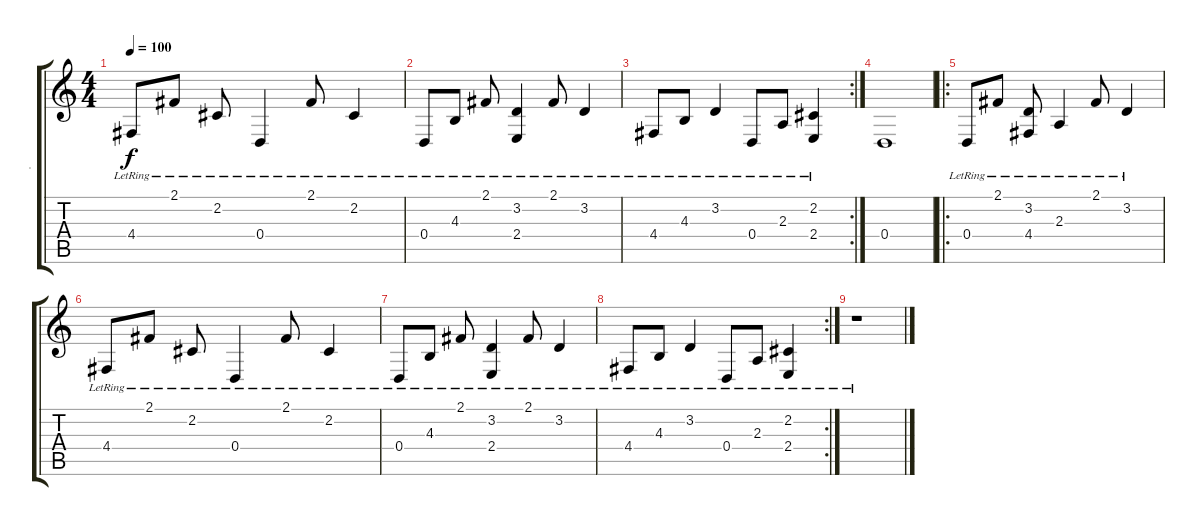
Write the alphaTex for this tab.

\track ("." ".") {instrument lead1square}
\staff {score tabs}
\tuning (E4 B3 G3 D3 A2 E2) {hide}
\ts (4 4)
\tempo 100
\clef g2
\ks c
4.4{lr}.8{dy f} 2.1{lr}.8 2.2{lr}.8 0.4{lr}.4 2.1{lr}.8 2.2{lr}.4 |
0.4{lr}.8 4.3{lr}.8 2.1{lr}.8 (3.2{lr} 2.4{lr}).4 2.1{lr}.8 3.2{lr}.4 |
\rc 2
4.4{lr}.8 4.3{lr}.8 3.2{lr}.4 0.4{lr}.8 2.3{lr}.8 (2.2{lr} 2.4{lr}).4 |
0.4.1 |
\ro
0.4{lr}.8 2.1{lr}.8 (3.2{lr} 4.4{lr}).8 2.3{lr}.4 2.1{lr}.8 3.2{lr}.4 |
4.4{lr}.8 2.1{lr}.8 2.2{lr}.8 0.4{lr}.4 2.1{lr}.8 2.2{lr}.4 |
0.4{lr}.8 4.3{lr}.8 2.1{lr}.8 (3.2{lr} 2.4{lr}).4 2.1{lr}.8 3.2{lr}.4 |
\rc 2
4.4{lr}.8 4.3{lr}.8 3.2{lr}.4 0.4{lr}.8 2.3{lr}.8 (2.2{lr} 2.4{lr}).4 |
r.1
